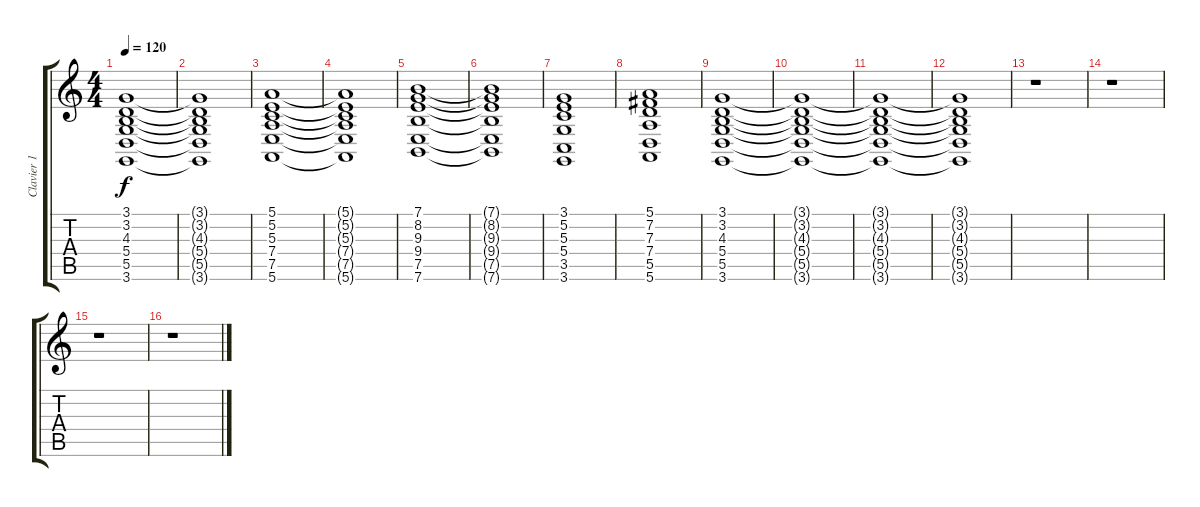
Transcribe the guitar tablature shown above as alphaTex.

\track ("Clavier 1" "Clavier 1") {instrument stringensemble1}
\staff {score tabs}
\tuning (E4 B3 G3 D3 A2 E2) {hide}
\ts (4 4)
\tempo 120
\clef g2
\ks c
(3.1 3.2 4.3 5.4 5.5 3.6).1{dy f} |
(3.1{t} 3.2{t} 4.3{t} 5.4{t} 5.5{t} 3.6{t}).1 |
(5.1 5.2 5.3 7.4 7.5 5.6).1 |
(5.1{t} 5.2{t} 5.3{t} 7.4{t} 7.5{t} 5.6{t}).1 |
(7.1 8.2 9.3 9.4 7.5 7.6).1 |
(7.1{t} 8.2{t} 9.3{t} 9.4{t} 7.5{t} 7.6{t}).1 |
(3.1 5.2 5.3 5.4 3.5 3.6).1 |
(5.1 7.2 7.3 7.4 5.5 5.6).1 |
(3.1 3.2 4.3 5.4 5.5 3.6).1 |
(3.1{t} 3.2{t} 4.3{t} 5.4{t} 5.5{t} 3.6{t}).1 |
(3.1{t} 3.2{t} 4.3{t} 5.4{t} 5.5{t} 3.6{t}).1 |
(3.1{t} 3.2{t} 4.3{t} 5.4{t} 5.5{t} 3.6{t}).1 |
r.1 |
r.1 |
r.1 |
r.1
